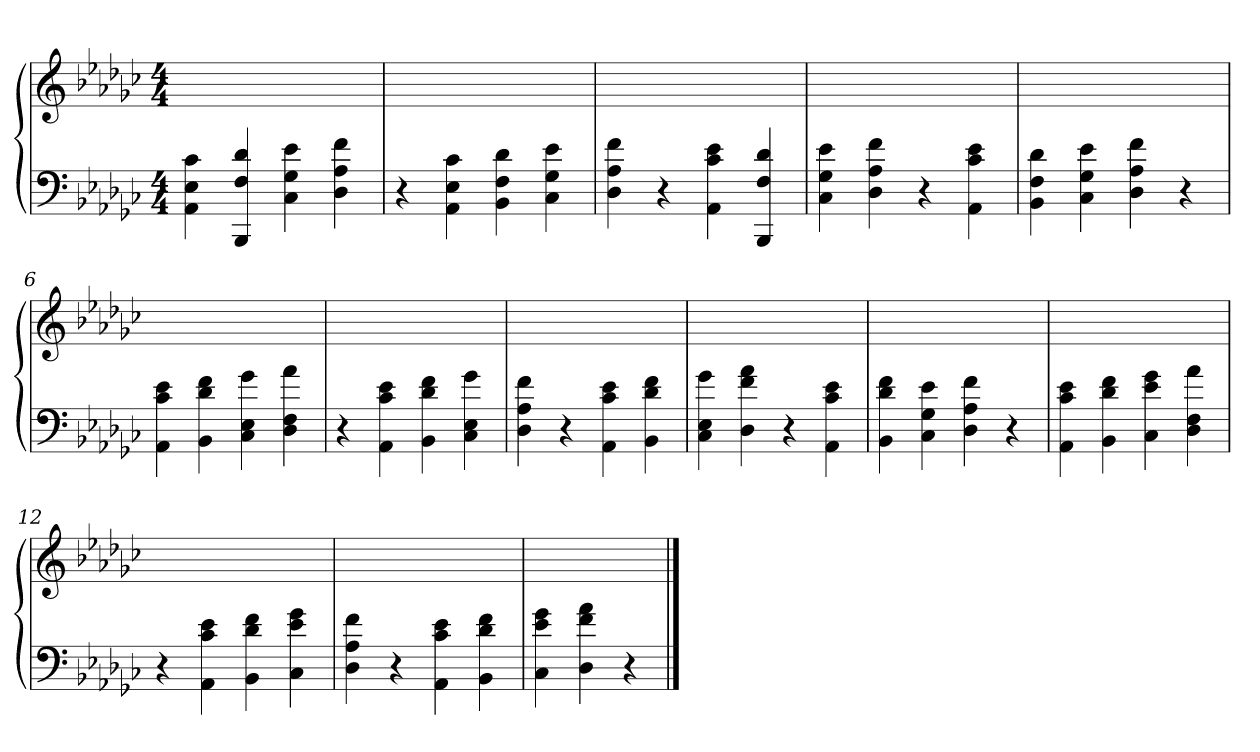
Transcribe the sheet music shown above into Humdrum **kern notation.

**kern	**kern
*part2	*part1
*staff2	*staff1
*clefF4	*clefG2
*k[b-e-a-d-g-c-]	*k[b-e-a-d-g-c-]
*G-:	*G-:
*M4/4	*M4/4
*MM60	*MM60
=1	=1
4AA- 4E- 4c-	1ryy
4BBB- 4F 4d-	.
4C- 4G- 4e-	.
4D- 4A- 4f	.
=2	=2
4r	1ryy
4AA- 4E- 4c-	.
4BB- 4F 4d-	.
4C- 4G- 4e-	.
=3	=3
4D- 4A- 4f	1ryy
4r	.
4AA- 4c- 4e-	.
4BBB- 4F 4d-	.
=4	=4
4C- 4G- 4e-	1ryy
4D- 4A- 4f	.
4r	.
4AA- 4c- 4e-	.
=5	=5
4BB- 4F 4d-	1ryy
4C- 4G- 4e-	.
4D- 4A- 4f	.
4r	.
=6	=6
4AA- 4c- 4e-	1ryy
4BB- 4d- 4f	.
4C- 4E- 4g-	.
4D- 4F 4a-	.
=7	=7
4r	1ryy
4AA- 4c- 4e-	.
4BB- 4d- 4f	.
4C- 4E- 4g-	.
=8	=8
4D- 4A- 4f	1ryy
4r	.
4AA- 4c- 4e-	.
4BB- 4d- 4f	.
=9	=9
4C- 4E- 4g-	1ryy
4D- 4f 4a-	.
4r	.
4AA- 4c- 4e-	.
=10	=10
4BB- 4d- 4f	1ryy
4C- 4G- 4e-	.
4D- 4A- 4f	.
4r	.
=11	=11
4AA- 4c- 4e-	1ryy
4BB- 4d- 4f	.
4C- 4e- 4g-	.
4D- 4F 4a-	.
=12	=12
4r	1ryy
4AA- 4c- 4e-	.
4BB- 4d- 4f	.
4C- 4e- 4g-	.
=13	=13
4D- 4A- 4f	1ryy
4r	.
4AA- 4c- 4e-	.
4BB- 4d- 4f	.
=14	=14
4C- 4e- 4g-	2.ryy
4D- 4f 4a-	.
4r	.
==	==
*-	*-
